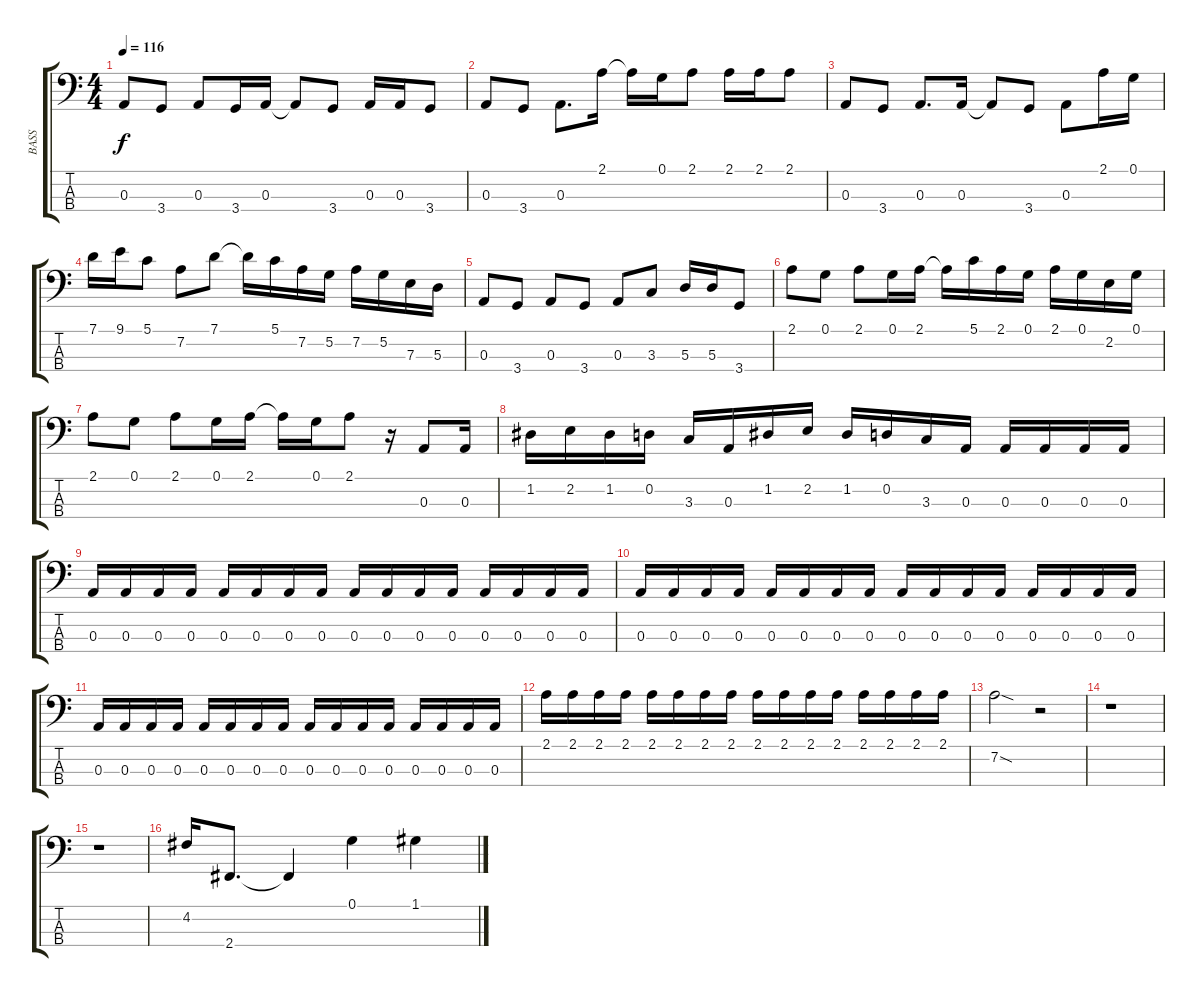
\track ("BASS" "BASS") {instrument electricbassfinger}
\staff {score tabs}
\tuning (G2 D2 A1 E1) {hide}
\ts (4 4)
\tempo 116
\clef f4
\ks c
0.3.8{dy f} 3.4.8 0.3.8 3.4.16 0.3.16 0.3{t}.8 3.4.8 0.3.16 0.3.16 3.4.8 |
0.3.8 3.4.8 0.3.8{d} 2.1.16 2.1{t}.16 0.1.16 2.1.8 2.1.16 2.1.16 2.1.8 |
0.3.8 3.4.8 0.3.8{d} 0.3.16 0.3{t}.8 3.4.8 0.3.8 2.1.16 0.1.16 |
7.1.16 9.1.16 5.1.8 7.2.8 7.1.8 7.1{t}.16 5.1.16 7.2.16 5.2.16 7.2.16 5.2.16 7.3.16 5.3.16 |
0.3.8 3.4.8 0.3.8 3.4.8 0.3.8 3.3.8 5.3.16 5.3.16 3.4.8 |
2.1.8 0.1.8 2.1.8 0.1.16 2.1.16 2.1{t}.16 5.1.16 2.1.16 0.1.16 2.1.16 0.1.16 2.2.16 0.1.16 |
2.1.8 0.1.8 2.1.8 0.1.16 2.1.16 2.1{t}.16 0.1.16 2.1.8 r.16 0.3.8 0.3.16 |
1.2.16 2.2.16 1.2.16 0.2.16 3.3.16 0.3.16 1.2.16 2.2.16 1.2.16 0.2.16 3.3.16 0.3.16 0.3.16 0.3.16 0.3.16 0.3.16 |
0.3.16 0.3.16 0.3.16 0.3.16 0.3.16 0.3.16 0.3.16 0.3.16 0.3.16 0.3.16 0.3.16 0.3.16 0.3.16 0.3.16 0.3.16 0.3.16 |
0.3.16 0.3.16 0.3.16 0.3.16 0.3.16 0.3.16 0.3.16 0.3.16 0.3.16 0.3.16 0.3.16 0.3.16 0.3.16 0.3.16 0.3.16 0.3.16 |
0.3.16 0.3.16 0.3.16 0.3.16 0.3.16 0.3.16 0.3.16 0.3.16 0.3.16 0.3.16 0.3.16 0.3.16 0.3.16 0.3.16 0.3.16 0.3.16 |
2.1.16 2.1.16 2.1.16 2.1.16 2.1.16 2.1.16 2.1.16 2.1.16 2.1.16 2.1.16 2.1.16 2.1.16 2.1.16 2.1.16 2.1.16 2.1.16 |
7.2{sod}.2 r.2 |
r.1 |
r.1 |
4.2.16 2.4.8{d} 2.4{t}.4 0.1.4 1.1.4
